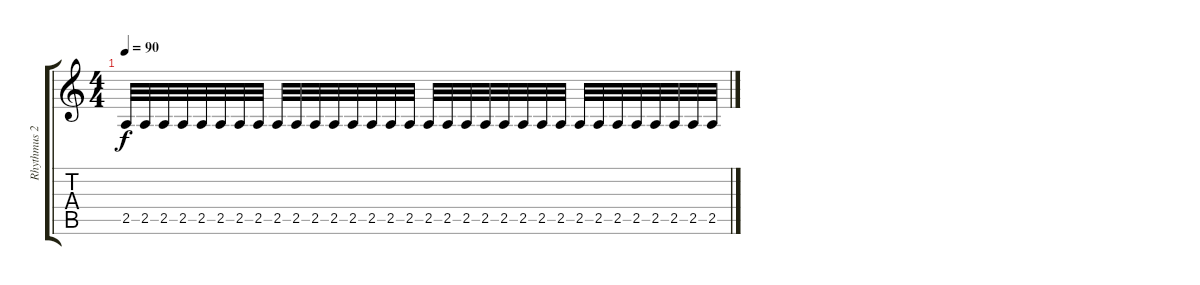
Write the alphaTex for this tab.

\track ("Rhythmus 2" "Rhythmus 2") {instrument distortionguitar}
\staff {score tabs}
\tuning (D4 A3 F3 C3 G2 D2) {hide}
\ts (4 4)
\tempo 90
\clef g2
\ks c
2.5.32{dy f} 2.5.32 2.5.32 2.5.32 2.5.32 2.5.32 2.5.32 2.5.32 2.5.32 2.5.32 2.5.32 2.5.32 2.5.32 2.5.32 2.5.32 2.5.32 2.5.32 2.5.32 2.5.32 2.5.32 2.5.32 2.5.32 2.5.32 2.5.32 2.5.32 2.5.32 2.5.32 2.5.32 2.5.32 2.5.32 2.5.32 2.5.32
